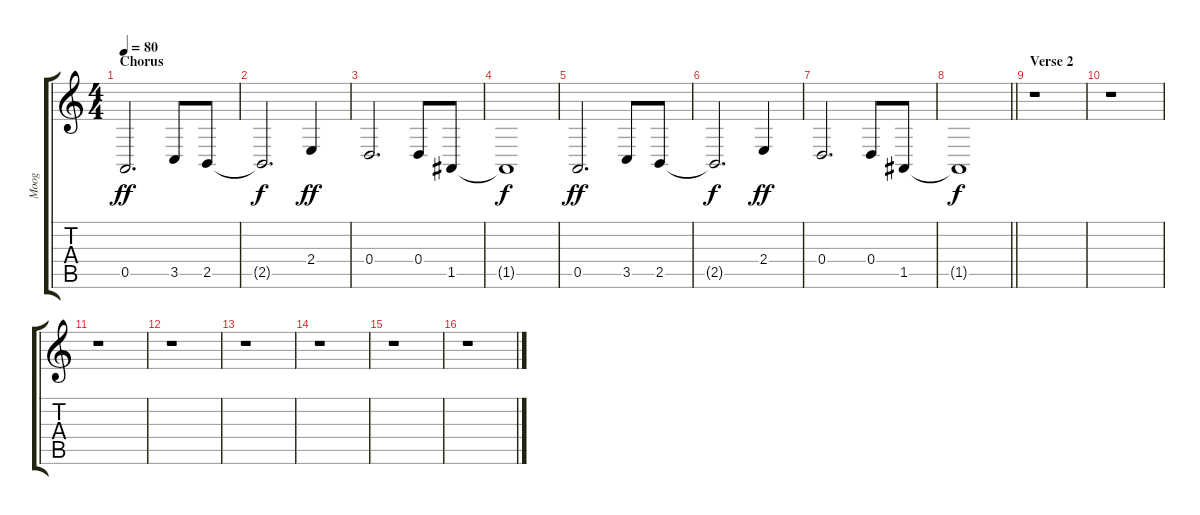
\track ("Moog" "Moog") {instrument lead2sawtooth}
\staff {score tabs}
\tuning (E4 B3 G3 D3 A2 E2) {hide}
\ts (4 4)
\section ("" "Chorus")
\tempo 80
\clef g2
\ks c
0.5.2{d dy ff} 3.5.8 2.5.8 |
2.5{t}.2{d dy f} 2.4.4{dy ff} |
0.4.2{d} 0.4.8 1.5.8 |
1.5{t}.1{dy f} |
0.5.2{d dy ff} 3.5.8 2.5.8 |
2.5{t}.2{d dy f} 2.4.4{dy ff} |
0.4.2{d} 0.4.8 1.5.8 |
\barLineRight lightlight
1.5{t}.1{dy f} |
\section ("" "Verse 2")
r.1 |
r.1 |
r.1 |
r.1 |
r.1 |
r.1 |
r.1 |
r.1
